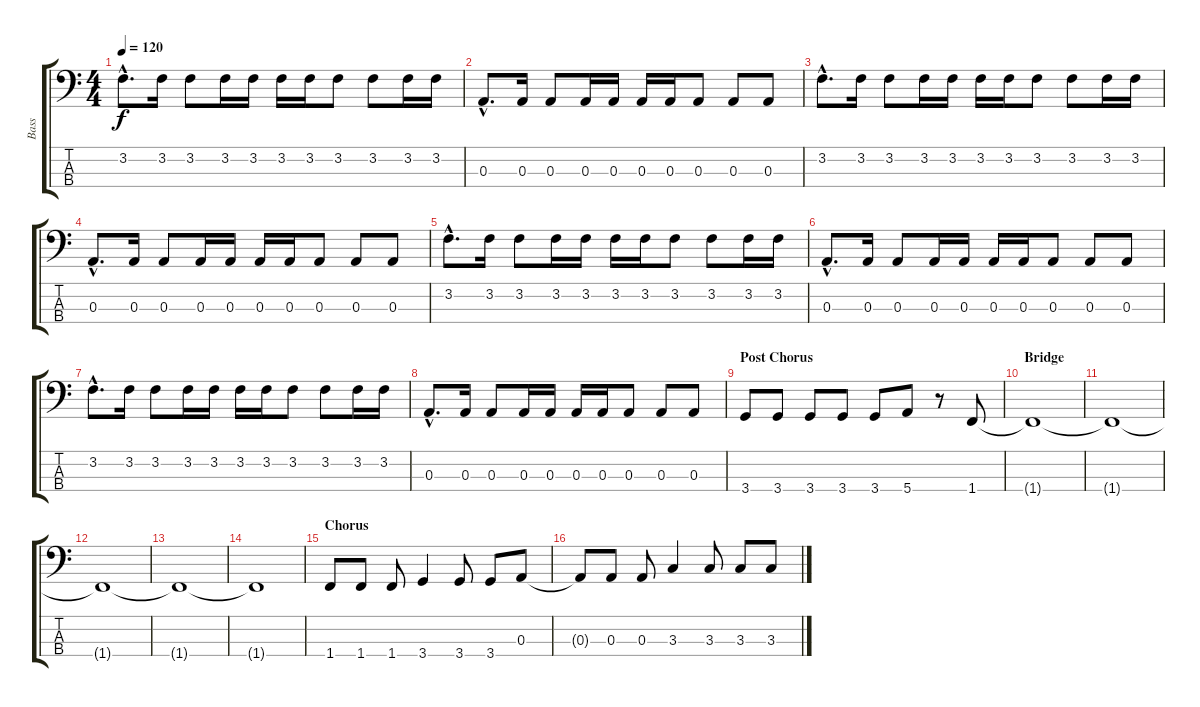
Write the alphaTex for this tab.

\track ("Bass" "Bass") {instrument electricbassfinger}
\staff {score tabs}
\tuning (G2 D2 A1 E1) {hide}
\ts (4 4)
\tempo 120
\clef f4
\ks c
3.2{hac}.8{d dy f} 3.2.16 3.2.8 3.2.16 3.2.16 3.2.16 3.2.16 3.2.8 3.2.8 3.2.16 3.2.16 |
0.3{hac}.8{d} 0.3.16 0.3.8 0.3.16 0.3.16 0.3.16 0.3.16 0.3.8 0.3.8 0.3.8 |
3.2{hac}.8{d} 3.2.16 3.2.8 3.2.16 3.2.16 3.2.16 3.2.16 3.2.8 3.2.8 3.2.16 3.2.16 |
0.3{hac}.8{d} 0.3.16 0.3.8 0.3.16 0.3.16 0.3.16 0.3.16 0.3.8 0.3.8 0.3.8 |
3.2{hac}.8{d} 3.2.16 3.2.8 3.2.16 3.2.16 3.2.16 3.2.16 3.2.8 3.2.8 3.2.16 3.2.16 |
0.3{hac}.8{d} 0.3.16 0.3.8 0.3.16 0.3.16 0.3.16 0.3.16 0.3.8 0.3.8 0.3.8 |
3.2{hac}.8{d} 3.2.16 3.2.8 3.2.16 3.2.16 3.2.16 3.2.16 3.2.8 3.2.8 3.2.16 3.2.16 |
0.3{hac}.8{d} 0.3.16 0.3.8 0.3.16 0.3.16 0.3.16 0.3.16 0.3.8 0.3.8 0.3.8 |
\section ("" "Post Chorus")
3.4.8 3.4.8 3.4.8 3.4.8 3.4.8 5.4.8 r.8 1.4.8 |
\section ("" "Bridge")
1.4{t}.1 |
1.4{t}.1 |
1.4{t}.1 |
1.4{t}.1 |
1.4{t}.1 |
\section ("" "Chorus")
1.4.8 1.4.8 1.4.8 3.4.4 3.4.8 3.4.8 0.3.8 |
0.3{t}.8 0.3.8 0.3.8 3.3.4 3.3.8 3.3.8 3.3.8
